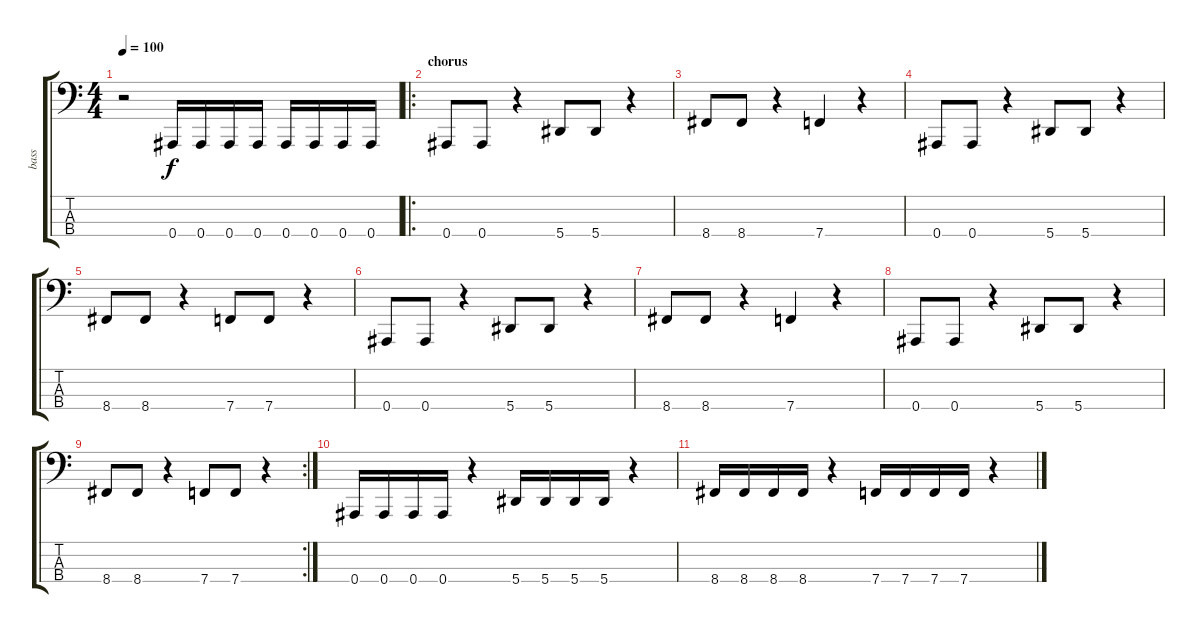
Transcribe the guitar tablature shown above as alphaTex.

\track ("bass" "bass") {instrument electricbassfinger}
\staff {score tabs}
\tuning (Eb2 Bb1 F1 Bb0) {hide}
\ts (4 4)
\tempo 100
\clef f4
\ks c
r.2{dy f} 0.4.16 0.4.16 0.4.16 0.4.16 0.4.16 0.4.16 0.4.16 0.4.16 |
\ro
\section ("" "chorus")
0.4.8{instrument electricbassfinger} 0.4.8 r.4 5.4.8 5.4.8 r.4 |
8.4.8 8.4.8 r.4 7.4.4 r.4 |
0.4.8 0.4.8 r.4 5.4.8 5.4.8 r.4 |
8.4.8 8.4.8 r.4 7.4.8 7.4.8 r.4 |
0.4.8 0.4.8 r.4 5.4.8 5.4.8 r.4 |
8.4.8 8.4.8 r.4 7.4.4 r.4 |
0.4.8 0.4.8 r.4 5.4.8 5.4.8 r.4 |
\rc 2
8.4.8 8.4.8 r.4 7.4.8 7.4.8 r.4 |
0.4.16 0.4.16 0.4.16 0.4.16 r.4 5.4.16 5.4.16 5.4.16 5.4.16 r.4 |
8.4.16 8.4.16 8.4.16 8.4.16 r.4 7.4.16 7.4.16 7.4.16 7.4.16 r.4
